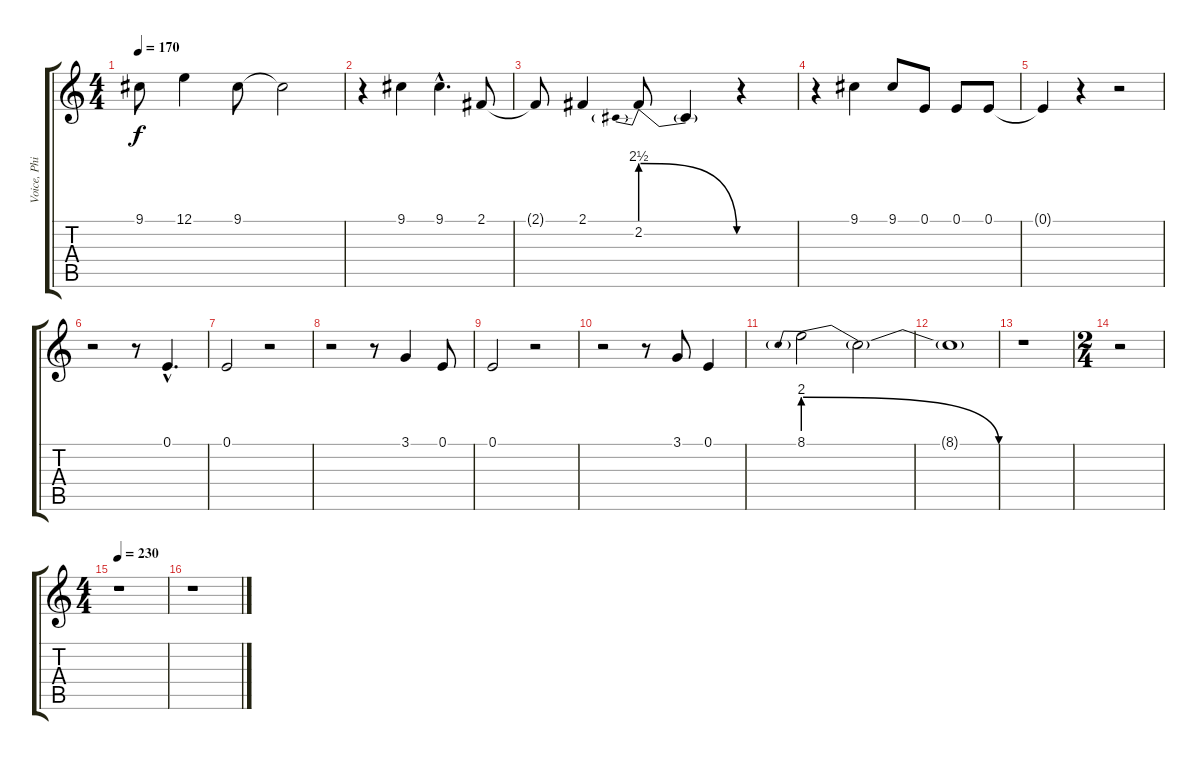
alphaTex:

\track ("Voice, Phil" "Voice, Phi") {instrument lead2sawtooth}
\staff {score tabs}
\tuning (E4 B3 G3 D3 A2 E2) {hide}
\ts (4 4)
\tempo 170
\clef g2
\ks c
9.1.8{dy f} 12.1.4 9.1.8 9.1{t}.2 |
r.4 9.1.4 9.1{hac}.4{d} 2.1.8 |
2.1{t}.8 2.1.4 2.2{be (prebendrelease 0 10 60 0)}.8 2.2{t}.4 r.4 |
r.4 9.1.4 9.1.8 0.1.8 0.1.8 0.1.8 |
0.1{t}.4 r.4 r.2 |
r.2 r.8 0.1{hac}.4{d} |
0.1.2 r.2 |
r.2 r.8 3.1.4 0.1.8 |
0.1.2 r.2 |
r.2 r.8 3.1.8 0.1.4 |
8.1{be (prebendrelease 0 8 60 0)}.2 8.1{t}.2 |
8.1{t}.1 |
r.1 |
\ts (2 4)
r.2 |
\ts (4 4)
\tempo 230
r.1 |
r.1
